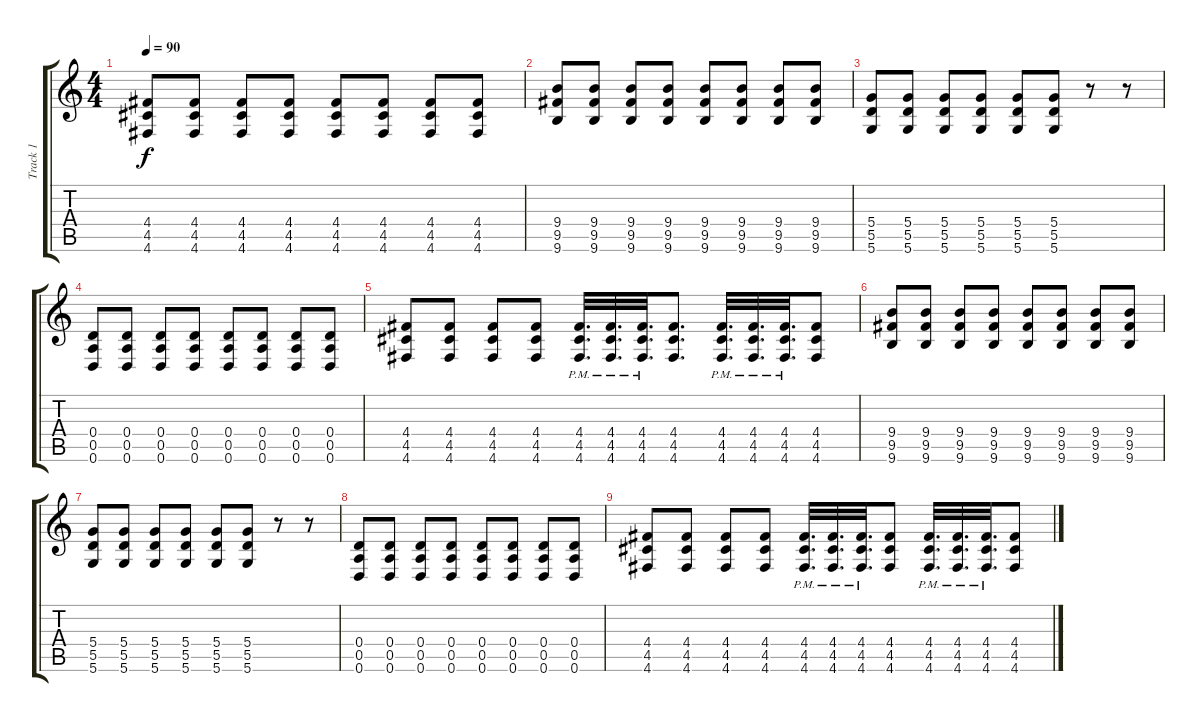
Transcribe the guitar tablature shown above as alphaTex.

\track ("Track 1" "Track 1") {instrument electricguitarclean}
\staff {score tabs}
\tuning (E4 B3 G3 D3 A2 D2) {hide}
\ts (4 4)
\tempo 90
\clef g2
\ks c
(4.4 4.5 4.6).8{dy f} (4.4 4.5 4.6).8 (4.4 4.5 4.6).8 (4.4 4.5 4.6).8 (4.4 4.5 4.6).8 (4.4 4.5 4.6).8 (4.4 4.5 4.6).8 (4.4 4.5 4.6).8 |
(9.4 9.5 9.6).8{instrument electricguitarclean} (9.4 9.5 9.6).8 (9.4 9.5 9.6).8 (9.4 9.5 9.6).8 (9.4 9.5 9.6).8 (9.4 9.5 9.6).8 (9.4 9.5 9.6).8 (9.4 9.5 9.6).8 |
(5.4 5.5 5.6).8 (5.4 5.5 5.6).8 (5.4 5.5 5.6).8 (5.4 5.5 5.6).8 (5.4 5.5 5.6).8 (5.4 5.5 5.6).8 r.8 r.8 |
(0.4 0.5 0.6).8 (0.4 0.5 0.6).8 (0.4 0.5 0.6).8 (0.4 0.5 0.6).8 (0.4 0.5 0.6).8 (0.4 0.5 0.6).8 (0.4 0.5 0.6).8 (0.4 0.5 0.6).8 |
(4.4 4.5 4.6).8 (4.4 4.5 4.6).8 (4.4 4.5 4.6).8 (4.4 4.5 4.6).8 (4.4{pm} 4.5{pm} 4.6{pm}).32{d} (4.4{pm} 4.5{pm} 4.6{pm}).32{d} (4.4{pm} 4.5{pm} 4.6{pm}).32{d} (4.4 4.5 4.6).8{d} (4.4{pm} 4.5{pm} 4.6{pm}).32{d} (4.4{pm} 4.5{pm} 4.6{pm}).32{d} (4.4{pm} 4.5{pm} 4.6{pm}).32{d} (4.4 4.5 4.6).8 |
(9.4 9.5 9.6).8{instrument electricguitarclean} (9.4 9.5 9.6).8 (9.4 9.5 9.6).8 (9.4 9.5 9.6).8 (9.4 9.5 9.6).8 (9.4 9.5 9.6).8 (9.4 9.5 9.6).8 (9.4 9.5 9.6).8 |
(5.4 5.5 5.6).8 (5.4 5.5 5.6).8 (5.4 5.5 5.6).8 (5.4 5.5 5.6).8 (5.4 5.5 5.6).8 (5.4 5.5 5.6).8 r.8 r.8 |
(0.4 0.5 0.6).8 (0.4 0.5 0.6).8 (0.4 0.5 0.6).8 (0.4 0.5 0.6).8 (0.4 0.5 0.6).8 (0.4 0.5 0.6).8 (0.4 0.5 0.6).8 (0.4 0.5 0.6).8 |
(4.4 4.5 4.6).8 (4.4 4.5 4.6).8 (4.4 4.5 4.6).8 (4.4 4.5 4.6).8 (4.4{pm} 4.5{pm} 4.6{pm}).32{d} (4.4{pm} 4.5{pm} 4.6{pm}).32{d} (4.4{pm} 4.5{pm} 4.6{pm}).32{d} (4.4 4.5 4.6).8 (4.4{pm} 4.5{pm} 4.6{pm}).32{d} (4.4{pm} 4.5{pm} 4.6{pm}).32{d} (4.4{pm} 4.5{pm} 4.6{pm}).32{d} (4.4 4.5 4.6).8
